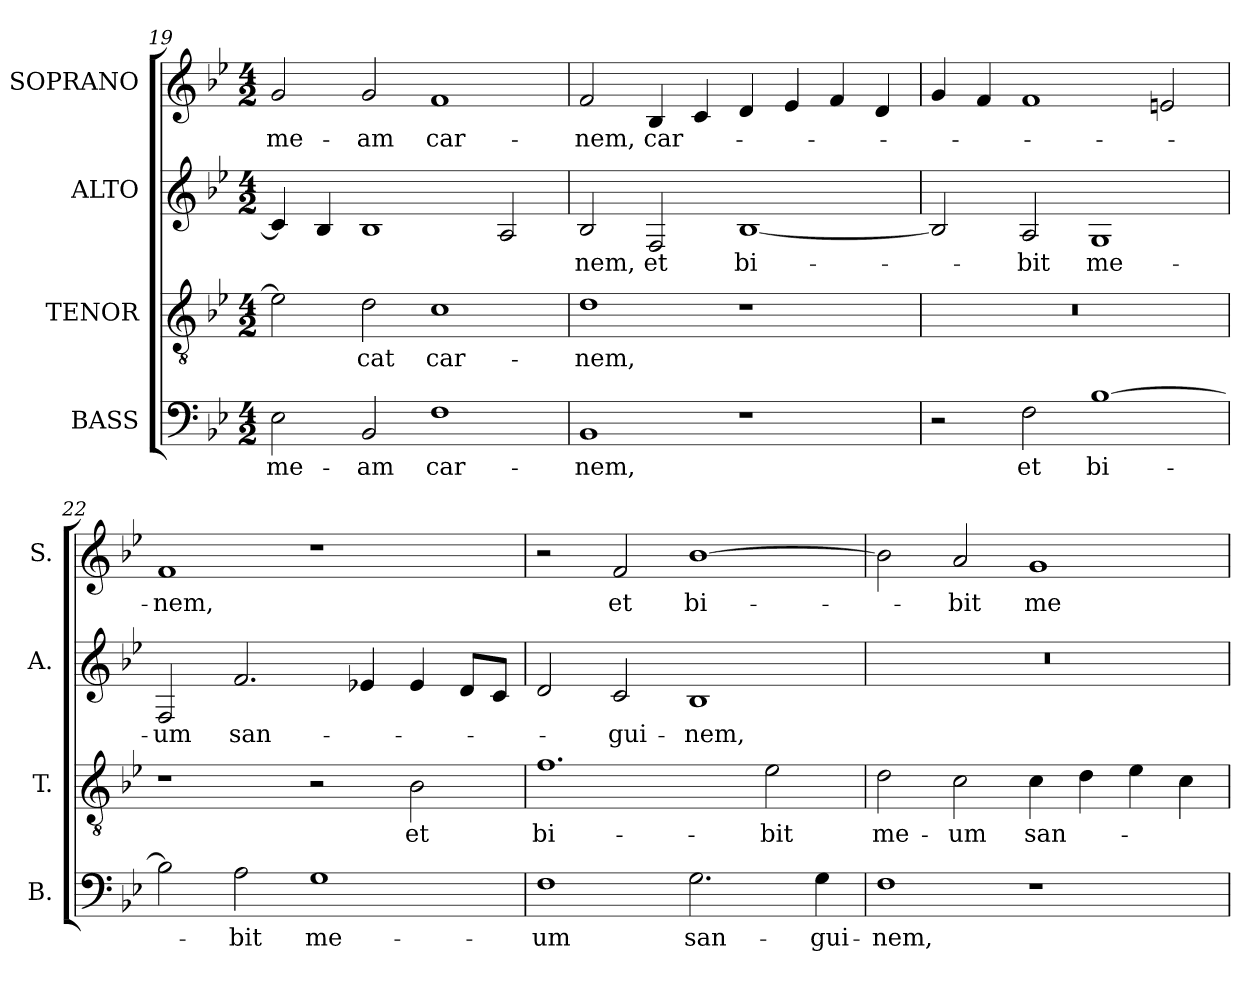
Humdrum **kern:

**kern	**text	**kern	**text	**kern	**text	**kern	**text
*part4	*part4	*part3	*part3	*part2	*part2	*part1	*part1
*staff4	*staff4	*staff3	*staff3	*staff2	*staff2	*staff1	*staff1
*I"BASS	*	*I"TENOR	*	*I"ALTO	*	*I"SOPRANO	*
*I'B.	*	*I'T.	*	*I'A.	*	*I'S.	*
*clefF4	*	*clefGv2	*	*clefG2	*	*clefG2	*
*	*	*ITrd7c12	*	*	*	*	*
*k[b-e-]	*	*k[b-e-]	*	*k[b-e-]	*	*k[b-e-]	*
*B-:	*	*B-:	*	*B-:	*	*B-:	*
*M4/2	*	*M4/2	*	*M4/2	*	*M4/2	*
=19	=19	=19	=19	=19	=19	=19	=19
!	!LO:LY:b:color=#000000	!	!	!	!	!	!
!	!	!	!	!	!	!	!LO:LY:b:color=#000000
2E-i\	me-	2E-i\]	.	4ci/]	.	2gi/	me-
.	.	.	.	4B-i/	.	.	.
!	!LO:LY:b:color=#000000	!	!	!	!	!	!
!	!	!	!LO:LY:b:color=#000000	!	!	!	!
!	!	!	!	!	!	!	!LO:LY:b:color=#000000
2BB-i/	-am	2Di\	-cat	1B-i	.	2gi/	-am
!	!LO:LY:b:color=#000000	!	!	!	!	!	!
!	!	!	!LO:LY:b:color=#000000	!	!	!	!
!	!	!	!	!	!	!	!LO:LY:b:color=#000000
1Fi	car-	1Ci	car-	.	.	1fi	car-
.	.	.	.	2Ai/	.	.	.
=20	=20	=20	=20	=20	=20	=20	=20
!	!LO:LY:b:color=#000000	!	!	!	!	!	!
!	!	!	!LO:LY:b:color=#000000	!	!	!	!
!	!	!	!	!	!LO:LY:b:color=#000000	!	!
!	!	!	!	!	!	!	!LO:LY:b:color=#000000
1BB-i	-nem,	1Di	-nem,	2B-i/	-nem,	2fi/	-nem,
!	!	!	!	!	!LO:LY:b:color=#000000	!	!
!	!	!	!	!	!	!	!LO:LY:b:color=#000000
.	.	.	.	2Fi/	et	4B-i/	car-
.	.	.	.	.	.	4ci/	.
!	!	!	!	!	!LO:LY:b:color=#000000	!	!
1r	.	1r	.	[1B-i	bi-	4di/	.
.	.	.	.	.	.	4e-i/	.
.	.	.	.	.	.	4fi/	.
.	.	.	.	.	.	4di/	.
=21	=21	=21	=21	=21	=21	=21	=21
!	!	!LO:N:vis=1	!	!	!	!	!
2r	.	0r	.	2B-i/]	.	4gi/	.
.	.	.	.	.	.	4fi/	.
!	!LO:LY:b:color=#000000	!	!	!	!	!	!
!	!	!	!	!	!LO:LY:b:color=#000000	!	!
2Fi\	et	.	.	2Ai/	-bit	1fi	.
!	!LO:LY:b:color=#000000	!	!	!	!	!	!
!	!	!	!	!	!LO:LY:b:color=#000000	!	!
[1B-i	bi-	.	.	1Gi	me-	.	.
.	.	.	.	.	.	2eni/	.
!!LO:LB:g=z
=22	=22	=22	=22	=22	=22	=22	=22
!	!	!	!	!	!LO:LY:b:color=#000000	!	!
!	!	!	!	!	!	!	!LO:LY:b:color=#000000
2B-i\]	.	1r	.	2Fi/	-um	1fi	-nem,
!	!LO:LY:b:color=#000000	!	!	!	!	!	!
!	!	!	!	!	!LO:LY:b:color=#000000	!	!
2Ai\	-bit	.	.	2.fi/	san-	.	.
!	!LO:LY:b:color=#000000	!	!	!	!	!	!
1Gi	me-	2r	.	.	.	1r	.
.	.	.	.	4e-Xi/	.	.	.
!	!	!	!LO:LY:b:color=#000000	!	!	!	!
.	.	2BB-i\	et	4e-i/	.	.	.
.	.	.	.	8di/L	.	.	.
.	.	.	.	8ci/J	.	.	.
=23	=23	=23	=23	=23	=23	=23	=23
!	!LO:LY:b:color=#000000	!	!	!	!	!	!
!	!	!	!LO:LY:b:color=#000000	!	!	!	!
1Fi	-um	1.Fi	bi-	2di/	.	2r	.
!	!	!	!	!	!LO:LY:b:color=#000000	!	!
!	!	!	!	!	!	!	!LO:LY:b:color=#000000
.	.	.	.	2ci/	-gui-	2fi/	et
!	!LO:LY:b:color=#000000	!	!	!	!	!	!
!	!	!	!	!	!LO:LY:b:color=#000000	!	!
!	!	!	!	!	!	!	!LO:LY:b:color=#000000
2.Gi\	san-	.	.	1B-i	-nem,	[1b-i	bi-
!	!	!	!LO:LY:b:color=#000000	!	!	!	!
.	.	2E-i\	-bit	.	.	.	.
!	!LO:LY:b:color=#000000	!	!	!	!	!	!
4Gi\	-gui-	.	.	.	.	.	.
=24	=24	=24	=24	=24	=24	=24	=24
!	!LO:LY:b:color=#000000	!	!	!	!	!	!
!	!	!	!LO:LY:b:color=#000000	!LO:N:vis=1	!	!	!
1Fi	-nem,	2Di\	me-	0r	.	2b-i\]	.
!	!	!	!LO:LY:b:color=#000000	!	!	!	!
!	!	!	!	!	!	!	!LO:LY:b:color=#000000
.	.	2Ci\	-um	.	.	2ai/	-bit
!	!	!	!LO:LY:b:color=#000000	!	!	!	!
!	!	!	!	!	!	!	!LO:LY:b:color=#000000
1r	.	4Ci\	san-	.	.	1gi	me-
.	.	4Di\	.	.	.	.	.
.	.	4E-i\	.	.	.	.	.
.	.	4Ci\	.	.	.	.	.
=	=	=	=	=	=	=	=
*-	*-	*-	*-	*-	*-	*-	*-
